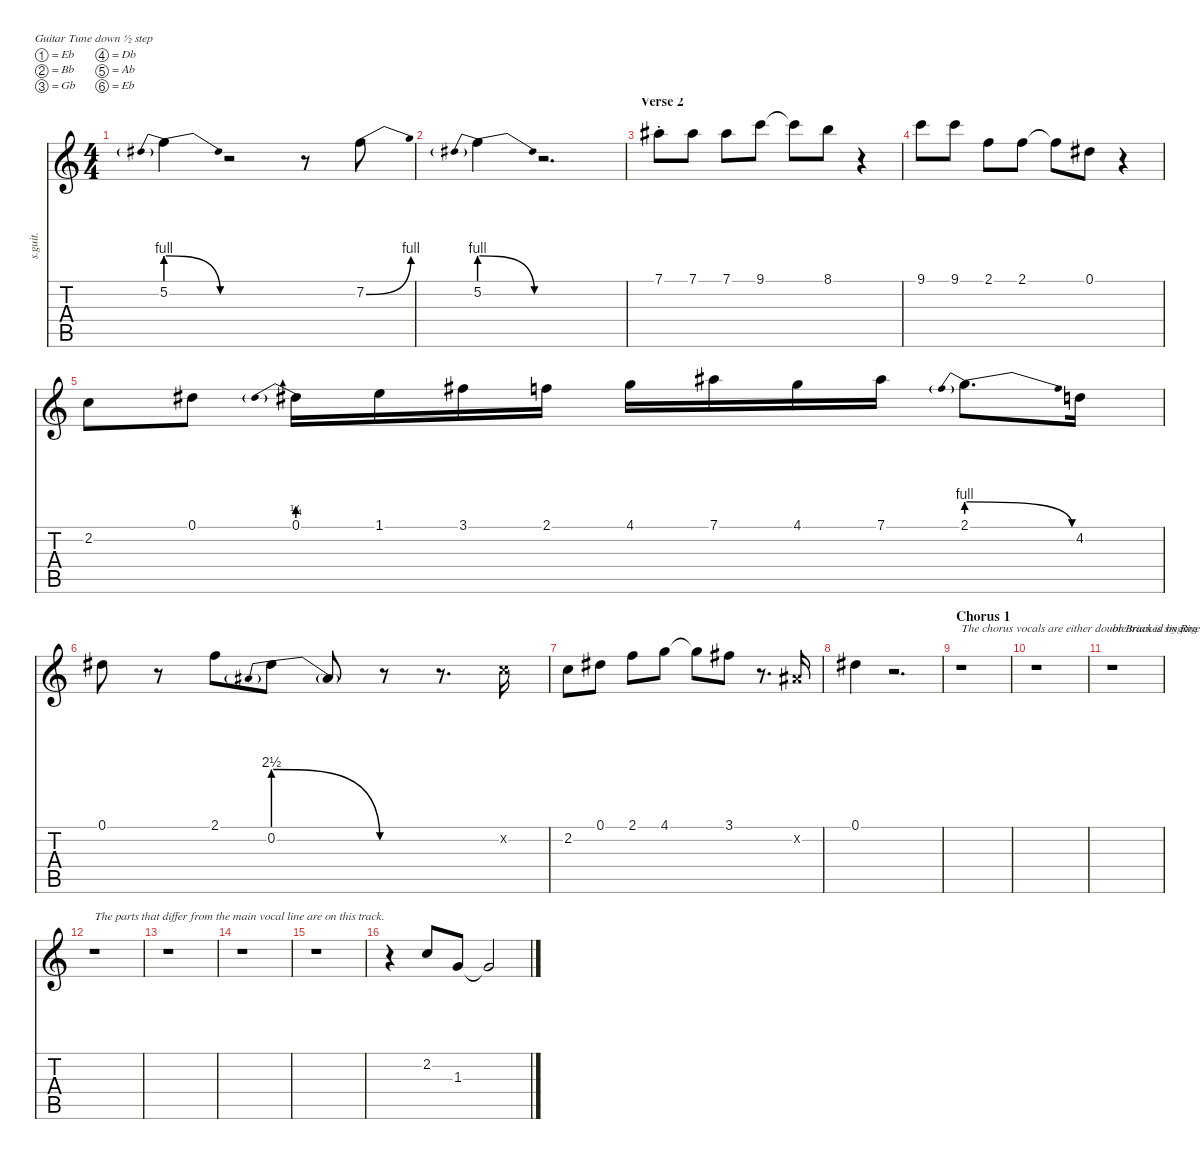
\defaultSystemsLayout 4
\hideDynamics
\bracketExtendMode nobrackets
\track ("Backup Vocals (Matt, Rivers, Brian)" "s.guit.") {instrument flute}
\staff {score tabs}
\tuning (Eb4 Bb3 Gb3 Db3 Ab2 Eb2)
\displaytranspose 12
\ts (4 4)
\tempo (76 hide)
\clef g2
\ks c
5.2{be (prebendrelease 0 4 19.8 0)}.4{lyrics (0 "") lyrics (1 "") lyrics (2 "") lyrics (3 "") lyrics (4 "") lyrics (5 "") lyrics (6 "") lyrics (7 "") lyrics (8 "") lyrics (9 "") dy f} r.2 r.8 7.2{be (bend 0 0 30 4)}.8{lyrics (0 "") lyrics (1 "") lyrics (2 "") lyrics (3 "") lyrics (4 "") lyrics (5 "") lyrics (6 "") lyrics (7 "") lyrics (8 "") lyrics (9 "")} |
5.2{be (prebendrelease 0 4 19.8 0)}.4{lyrics (0 "") lyrics (1 "") lyrics (2 "") lyrics (3 "") lyrics (4 "") lyrics (5 "") lyrics (6 "") lyrics (7 "") lyrics (8 "") lyrics (9 "")} r.2{d} |
\section ("" "Verse 2")
7.1{st acc #}.8{lyrics (0 "") lyrics (1 "") lyrics (2 "") lyrics (3 "") lyrics (4 "") lyrics (5 "") lyrics (6 "") lyrics (7 "") lyrics (8 "") lyrics (9 "")} 7.1{acc #}.8{lyrics (0 "") lyrics (1 "") lyrics (2 "") lyrics (3 "") lyrics (4 "") lyrics (5 "") lyrics (6 "") lyrics (7 "") lyrics (8 "") lyrics (9 "")} 7.1{acc #}.8{lyrics (0 "") lyrics (1 "") lyrics (2 "") lyrics (3 "") lyrics (4 "") lyrics (5 "") lyrics (6 "") lyrics (7 "") lyrics (8 "") lyrics (9 "")} 9.1.8{lyrics (0 "") lyrics (1 "") lyrics (2 "") lyrics (3 "") lyrics (4 "") lyrics (5 "") lyrics (6 "") lyrics (7 "") lyrics (8 "") lyrics (9 "")} 9.1{t}.8{lyrics (0 "") lyrics (1 "") lyrics (2 "") lyrics (3 "") lyrics (4 "") lyrics (5 "") lyrics (6 "") lyrics (7 "") lyrics (8 "") lyrics (9 "")} 8.1.8{lyrics (0 "") lyrics (1 "") lyrics (2 "") lyrics (3 "") lyrics (4 "") lyrics (5 "") lyrics (6 "") lyrics (7 "") lyrics (8 "") lyrics (9 "")} r.4 |
9.1.8{lyrics (0 "") lyrics (1 "") lyrics (2 "") lyrics (3 "") lyrics (4 "") lyrics (5 "") lyrics (6 "") lyrics (7 "") lyrics (8 "") lyrics (9 "")} 9.1.8{lyrics (0 "") lyrics (1 "") lyrics (2 "") lyrics (3 "") lyrics (4 "") lyrics (5 "") lyrics (6 "") lyrics (7 "") lyrics (8 "") lyrics (9 "")} 2.1.8{lyrics (0 "") lyrics (1 "") lyrics (2 "") lyrics (3 "") lyrics (4 "") lyrics (5 "") lyrics (6 "") lyrics (7 "") lyrics (8 "") lyrics (9 "")} 2.1.8{lyrics (0 "") lyrics (1 "") lyrics (2 "") lyrics (3 "") lyrics (4 "") lyrics (5 "") lyrics (6 "") lyrics (7 "") lyrics (8 "") lyrics (9 "")} 2.1{t}.8{lyrics (0 "") lyrics (1 "") lyrics (2 "") lyrics (3 "") lyrics (4 "") lyrics (5 "") lyrics (6 "") lyrics (7 "") lyrics (8 "") lyrics (9 "")} 0.1{acc #}.8{lyrics (0 "") lyrics (1 "") lyrics (2 "") lyrics (3 "") lyrics (4 "") lyrics (5 "") lyrics (6 "") lyrics (7 "") lyrics (8 "") lyrics (9 "")} r.4 |
2.2.8{lyrics (0 "") lyrics (1 "") lyrics (2 "") lyrics (3 "") lyrics (4 "") lyrics (5 "") lyrics (6 "") lyrics (7 "") lyrics (8 "") lyrics (9 "")} 0.1{acc #}.8{lyrics (0 "") lyrics (1 "") lyrics (2 "") lyrics (3 "") lyrics (4 "") lyrics (5 "") lyrics (6 "") lyrics (7 "") lyrics (8 "") lyrics (9 "")} 0.1{be (prebend 0 1 60 1) acc #}.16{lyrics (0 "") lyrics (1 "") lyrics (2 "") lyrics (3 "") lyrics (4 "") lyrics (5 "") lyrics (6 "") lyrics (7 "") lyrics (8 "") lyrics (9 "")} 1.1.16{lyrics (0 "") lyrics (1 "") lyrics (2 "") lyrics (3 "") lyrics (4 "") lyrics (5 "") lyrics (6 "") lyrics (7 "") lyrics (8 "") lyrics (9 "")} 3.1{acc #}.16{lyrics (0 "") lyrics (1 "") lyrics (2 "") lyrics (3 "") lyrics (4 "") lyrics (5 "") lyrics (6 "") lyrics (7 "") lyrics (8 "") lyrics (9 "")} 2.1.16{lyrics (0 "") lyrics (1 "") lyrics (2 "") lyrics (3 "") lyrics (4 "") lyrics (5 "") lyrics (6 "") lyrics (7 "") lyrics (8 "") lyrics (9 "")} 4.1.16{lyrics (0 "") lyrics (1 "") lyrics (2 "") lyrics (3 "") lyrics (4 "") lyrics (5 "") lyrics (6 "") lyrics (7 "") lyrics (8 "") lyrics (9 "")} 7.1{acc #}.16{lyrics (0 "") lyrics (1 "") lyrics (2 "") lyrics (3 "") lyrics (4 "") lyrics (5 "") lyrics (6 "") lyrics (7 "") lyrics (8 "") lyrics (9 "")} 4.1.16{lyrics (0 "") lyrics (1 "") lyrics (2 "") lyrics (3 "") lyrics (4 "") lyrics (5 "") lyrics (6 "") lyrics (7 "") lyrics (8 "") lyrics (9 "")} 7.1{acc #}.16{lyrics (0 "") lyrics (1 "") lyrics (2 "") lyrics (3 "") lyrics (4 "") lyrics (5 "") lyrics (6 "") lyrics (7 "") lyrics (8 "") lyrics (9 "")} 2.1{be (prebendrelease 0 4 30 0)}.8{d lyrics (0 "") lyrics (1 "") lyrics (2 "") lyrics (3 "") lyrics (4 "") lyrics (5 "") lyrics (6 "") lyrics (7 "") lyrics (8 "") lyrics (9 "")} 4.2.16{lyrics (0 "") lyrics (1 "") lyrics (2 "") lyrics (3 "") lyrics (4 "") lyrics (5 "") lyrics (6 "") lyrics (7 "") lyrics (8 "") lyrics (9 "")} |
0.1{acc #}.8{lyrics (0 "") lyrics (1 "") lyrics (2 "") lyrics (3 "") lyrics (4 "") lyrics (5 "") lyrics (6 "") lyrics (7 "") lyrics (8 "") lyrics (9 "")} r.8 2.1.8{lyrics (0 "") lyrics (1 "") lyrics (2 "") lyrics (3 "") lyrics (4 "") lyrics (5 "") lyrics (6 "") lyrics (7 "") lyrics (8 "") lyrics (9 "")} 0.2{be (prebendrelease 0 10 30 0)}.8{lyrics (0 "") lyrics (1 "") lyrics (2 "") lyrics (3 "") lyrics (4 "") lyrics (5 "") lyrics (6 "") lyrics (7 "") lyrics (8 "") lyrics (9 "")} 0.2{t acc #}.8{lyrics (0 "") lyrics (1 "") lyrics (2 "") lyrics (3 "") lyrics (4 "") lyrics (5 "") lyrics (6 "") lyrics (7 "") lyrics (8 "") lyrics (9 "")} r.8 r.8{d} 2.2{x}.16{lyrics (0 "") lyrics (1 "") lyrics (2 "") lyrics (3 "") lyrics (4 "") lyrics (5 "") lyrics (6 "") lyrics (7 "") lyrics (8 "") lyrics (9 "")} |
2.2.8{lyrics (0 "") lyrics (1 "") lyrics (2 "") lyrics (3 "") lyrics (4 "") lyrics (5 "") lyrics (6 "") lyrics (7 "") lyrics (8 "") lyrics (9 "")} 0.1{acc #}.8{lyrics (0 "") lyrics (1 "") lyrics (2 "") lyrics (3 "") lyrics (4 "") lyrics (5 "") lyrics (6 "") lyrics (7 "") lyrics (8 "") lyrics (9 "")} 2.1.8{lyrics (0 "") lyrics (1 "") lyrics (2 "") lyrics (3 "") lyrics (4 "") lyrics (5 "") lyrics (6 "") lyrics (7 "") lyrics (8 "") lyrics (9 "")} 4.1.8{lyrics (0 "") lyrics (1 "") lyrics (2 "") lyrics (3 "") lyrics (4 "") lyrics (5 "") lyrics (6 "") lyrics (7 "") lyrics (8 "") lyrics (9 "")} 4.1{t}.8{lyrics (0 "") lyrics (1 "") lyrics (2 "") lyrics (3 "") lyrics (4 "") lyrics (5 "") lyrics (6 "") lyrics (7 "") lyrics (8 "") lyrics (9 "")} 3.1{acc #}.8{lyrics (0 "") lyrics (1 "") lyrics (2 "") lyrics (3 "") lyrics (4 "") lyrics (5 "") lyrics (6 "") lyrics (7 "") lyrics (8 "") lyrics (9 "")} r.8{d} 0.2{x acc #}.16{lyrics (0 "") lyrics (1 "") lyrics (2 "") lyrics (3 "") lyrics (4 "") lyrics (5 "") lyrics (6 "") lyrics (7 "") lyrics (8 "") lyrics (9 "")} |
0.1{acc #}.4{lyrics (0 "") lyrics (1 "") lyrics (2 "") lyrics (3 "") lyrics (4 "") lyrics (5 "") lyrics (6 "") lyrics (7 "") lyrics (8 "") lyrics (9 "")} r.2{d} |
\section ("" "Chorus 1")
r.1{txt "The chorus vocals are either double tracked by Rivers"} |
r.1 |
r.1{txt "or Brian is singing unison."} |
r.1{txt "The parts that differ from the main vocal line are on this track."} |
r.1 |
r.1 |
r.1 |
r.4 2.2.8{lyrics (0 "") lyrics (1 "") lyrics (2 "") lyrics (3 "") lyrics (4 "") lyrics (5 "") lyrics (6 "") lyrics (7 "") lyrics (8 "") lyrics (9 "")} 1.3.8{lyrics (0 "") lyrics (1 "") lyrics (2 "") lyrics (3 "") lyrics (4 "") lyrics (5 "") lyrics (6 "") lyrics (7 "") lyrics (8 "") lyrics (9 "")} 1.3{t}.2{lyrics (0 "") lyrics (1 "") lyrics (2 "") lyrics (3 "") lyrics (4 "") lyrics (5 "") lyrics (6 "") lyrics (7 "") lyrics (8 "") lyrics (9 "")}
